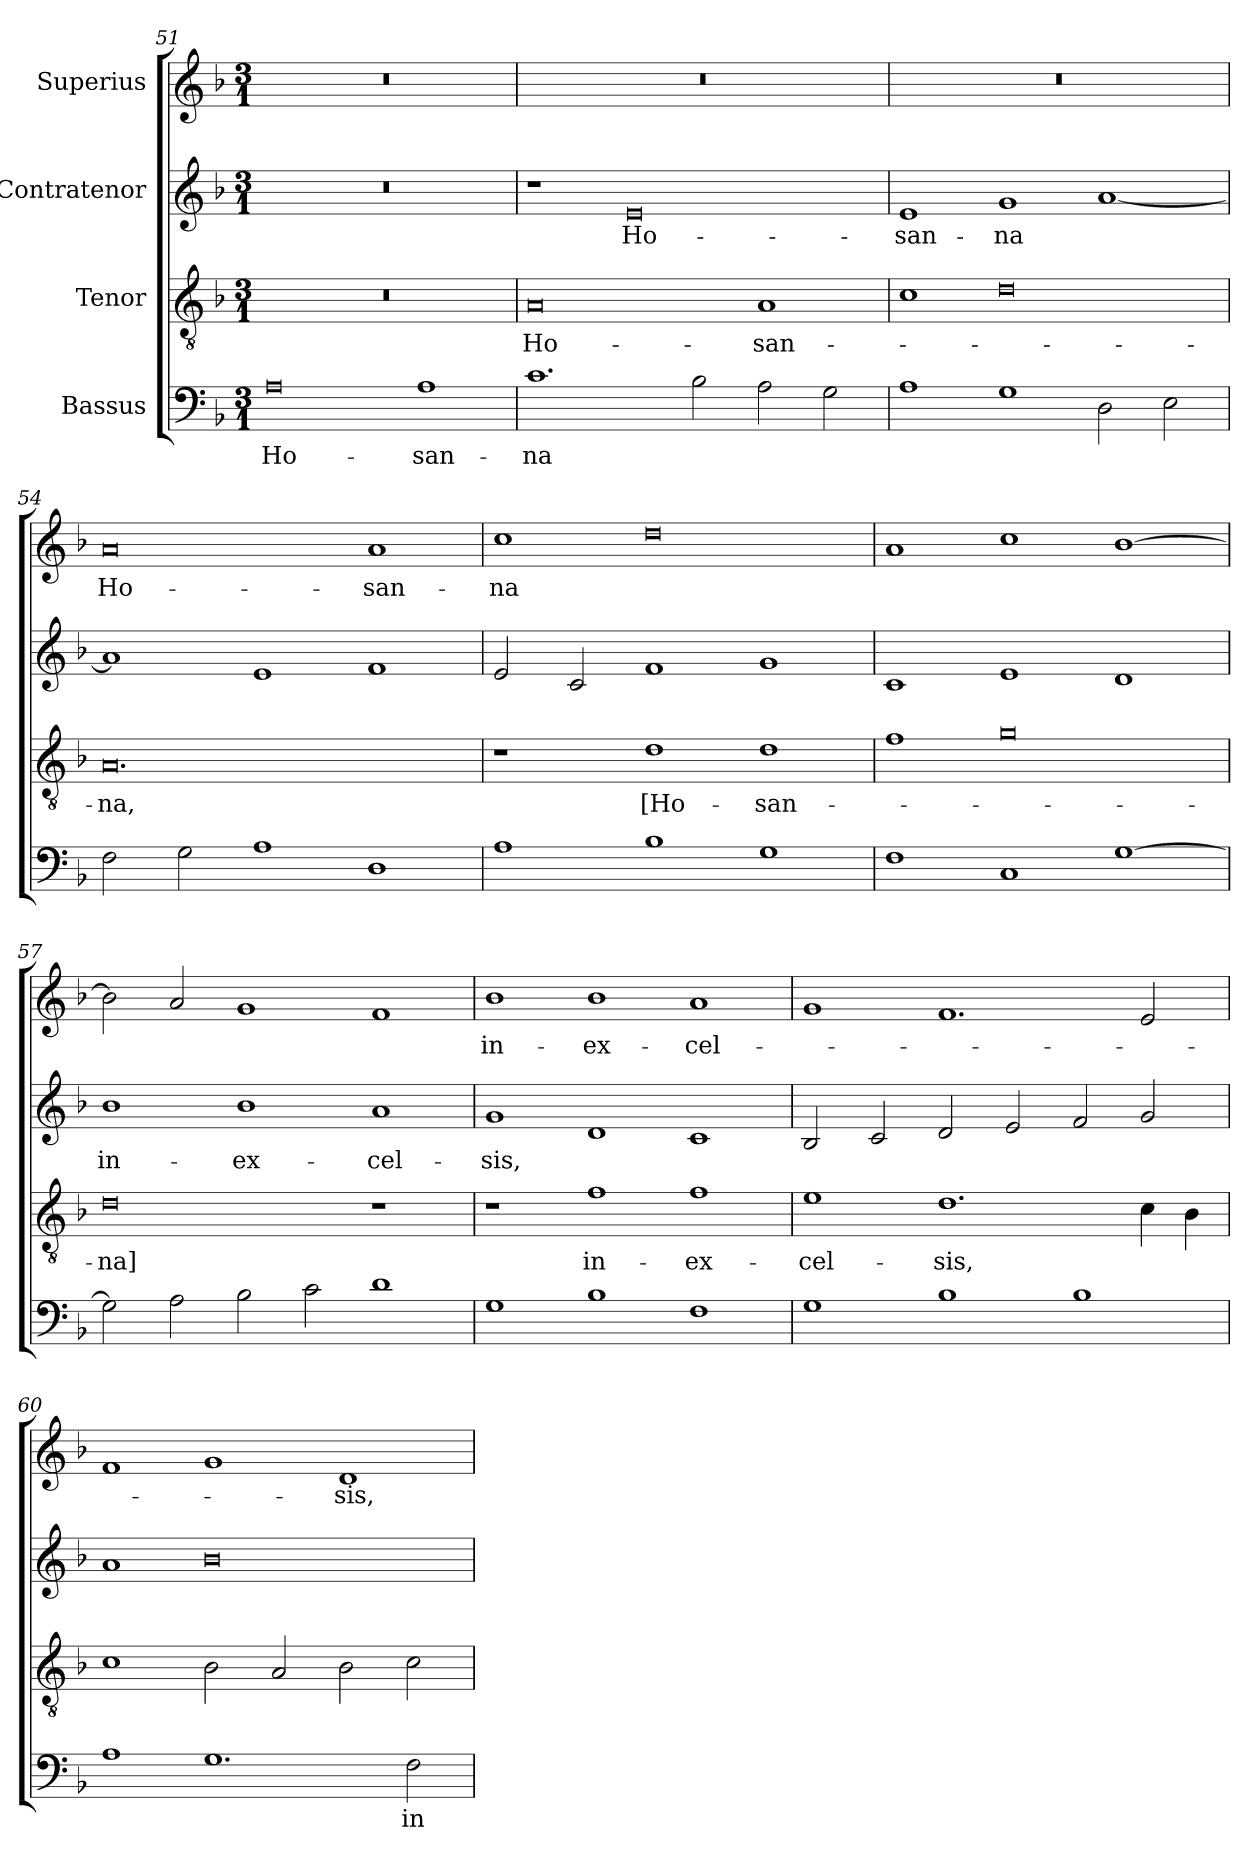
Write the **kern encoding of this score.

**kern	**text	**kern	**text	**kern	**text	**kern	**text
*part4	*part4	*part3	*part3	*part2	*part2	*part1	*part1
*staff4	*staff4	*staff3	*staff3	*staff2	*staff2	*staff1	*staff1
*I"Bassus	*	*I"Tenor	*	*I"Contratenor	*	*I"Superius	*
*clefF4	*	*clefGv2	*	*clefG2	*	*clefG2	*
*k[b-]	*	*k[b-]	*	*k[b-]	*	*k[b-]	*
*M3/1	*	*M3/1	*	*M3/1	*	*M3/1	*
=51	=51	=51	=51	=51	=51	=51	=51
!	!	!LO:N:vis=0	!	!LO:N:vis=0	!	!LO:N:vis=0	!
0A\	Ho-	0.r	.	0.r	.	0.r	.
1A\	-san-	.	.	.	.	.	.
=52	=52	=52	=52	=52	=52	=52	=52
!	!	!	!	!	!	!LO:N:vis=0	!
1.c\	-na	0A/	Ho-	1r	.	0.r	.
.	.	.	.	0e/	Ho-	.	.
2B-\	.	.	.	.	.	.	.
2A\	.	1A/	-san-	.	.	.	.
2G\	.	.	.	.	.	.	.
=53	=53	=53	=53	=53	=53	=53	=53
!	!	!	!	!	!	!LO:N:vis=0	!
1A\	.	1c\	.	1e/	-san-	0.r	.
1G\	.	0d\	.	1g/	-na	.	.
2D\	.	.	.	[1a/	.	.	.
2E\	.	.	.	.	.	.	.
=54	=54	=54	=54	=54	=54	=54	=54
2F\	.	0.A/	-na,	1a/]	.	0a/	Ho-
2G\	.	.	.	.	.	.	.
1A\	.	.	.	1e/	.	.	.
1D\	.	.	.	1f/	.	1a/	-san-
=55	=55	=55	=55	=55	=55	=55	=55
1A\	.	1r	.	2e/	.	1cc\	-na
.	.	.	.	2c/	.	.	.
1B-\	.	1d\	[Ho-	1f/	.	0dd\	.
1G\	.	1d\	-san-	1g/	.	.	.
=56	=56	=56	=56	=56	=56	=56	=56
1F\	.	1f\	.	1c/	.	1a/	.
1C/	.	0g\	.	1e/	.	1cc\	.
[1G\	.	.	.	1d/	.	[1b-\	.
=57	=57	=57	=57	=57	=57	=57	=57
2G\]	.	0d\	-na]	1b-\	in-	2b-\]	.
2A\	.	.	.	.	.	2a/	.
2B-\	.	.	.	1b-\	ex-	1g/	.
2c\	.	.	.	.	.	.	.
1d\	.	1r	.	1a/	-cel-	1f/	.
=58	=58	=58	=58	=58	=58	=58	=58
1G\	.	1r	.	1g/	-sis,	1b-\	in-
1B-\	.	1f\	in-	1d/	.	1b-\	ex-
1F\	.	1f\	ex-	1c/	.	1a/	-cel-
=59	=59	=59	=59	=59	=59	=59	=59
1G\	.	1e\	-cel-	2B-/	.	1g/	.
.	.	.	.	2c/	.	.	.
1B-\	.	1.d\	-sis,	2d/	.	1.f/	.
.	.	.	.	2e/	.	.	.
1B-\	.	.	.	2f/	.	.	.
.	.	4c\	.	2g/	.	2e/	.
.	.	4B-\	.	.	.	.	.
=60	=60	=60	=60	=60	=60	=60	=60
1A\	.	1c\	.	1a/	.	1f/	.
1.G\	.	2B-\	.	0b-\	.	1g/	.
.	.	2A/	.	.	.	.	.
.	.	2B-\	.	.	.	1d/	-sis,
2F\	in-	2c\	.	.	.	.	.
=	=	=	=	=	=	=	=
*-	*-	*-	*-	*-	*-	*-	*-
